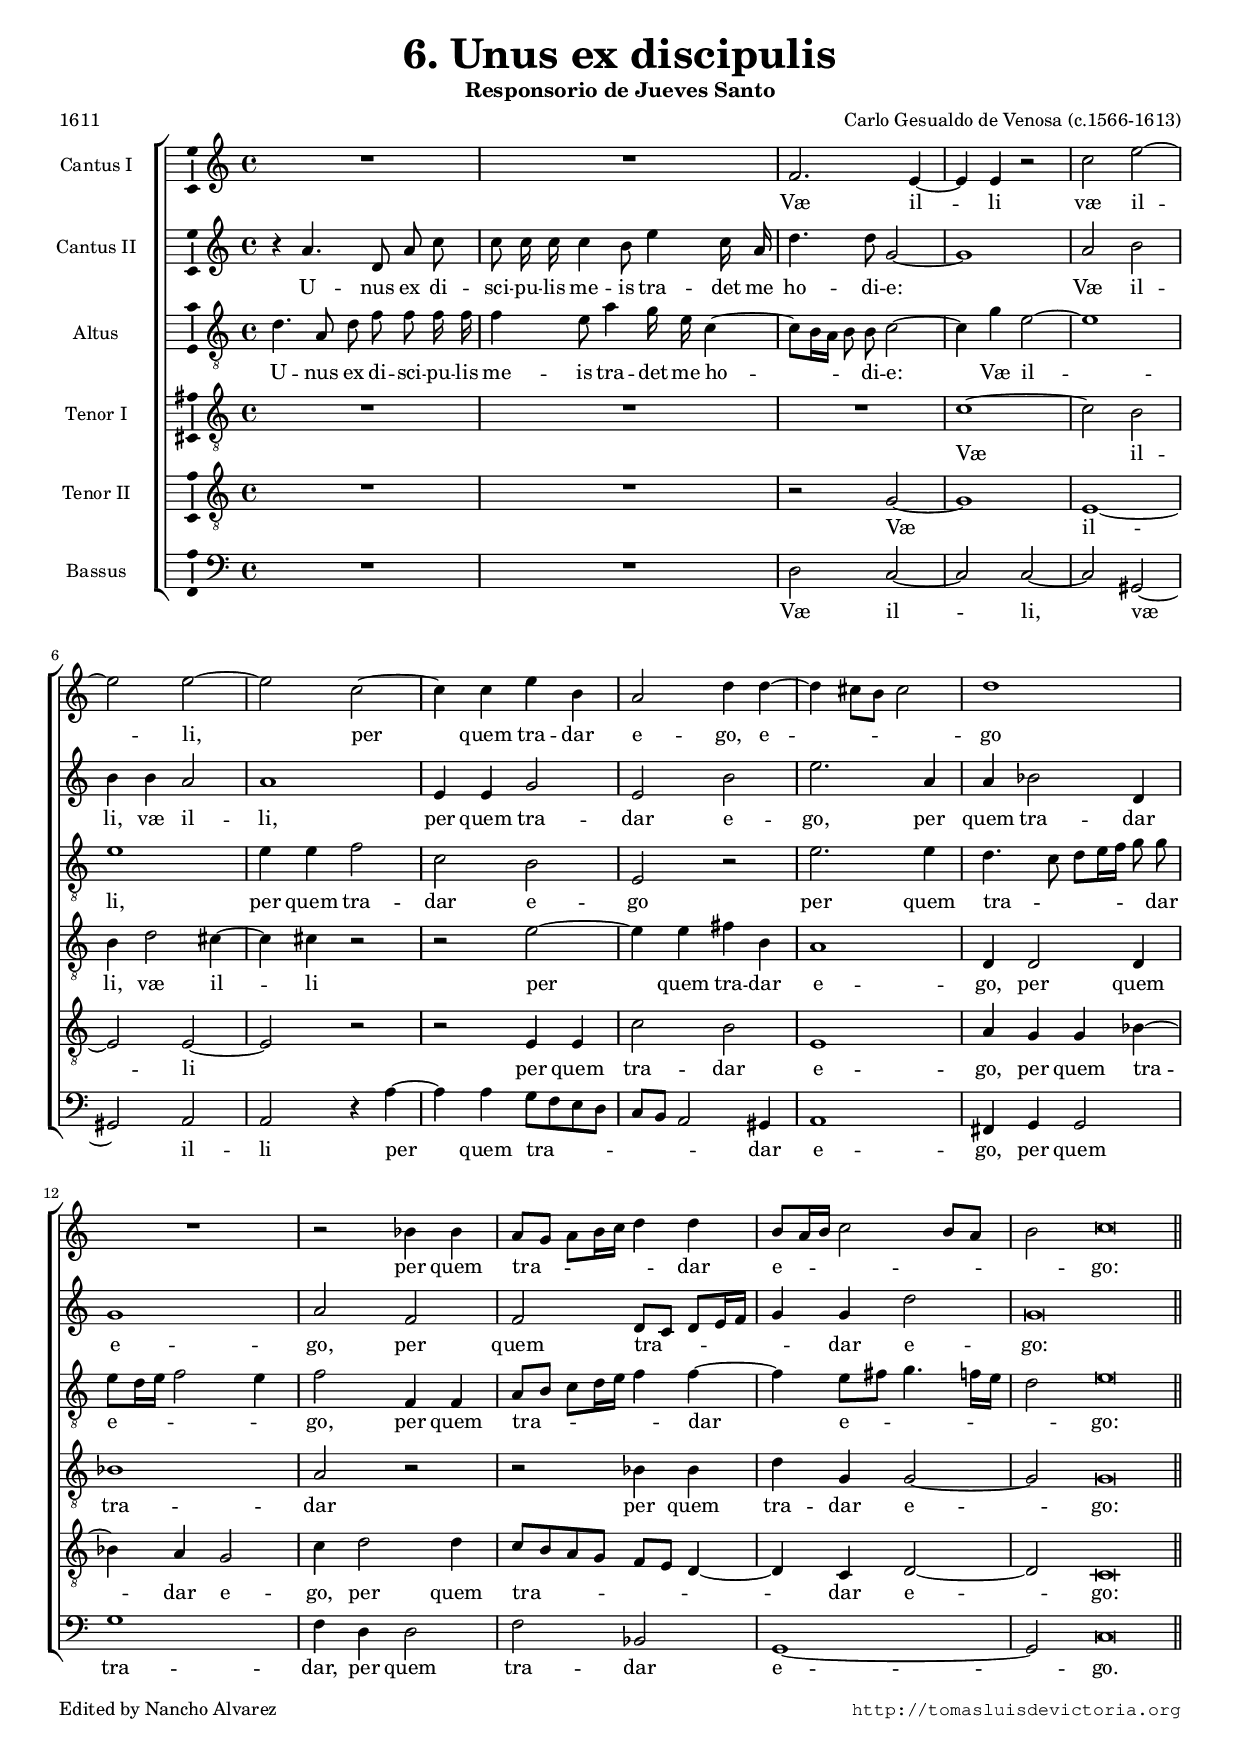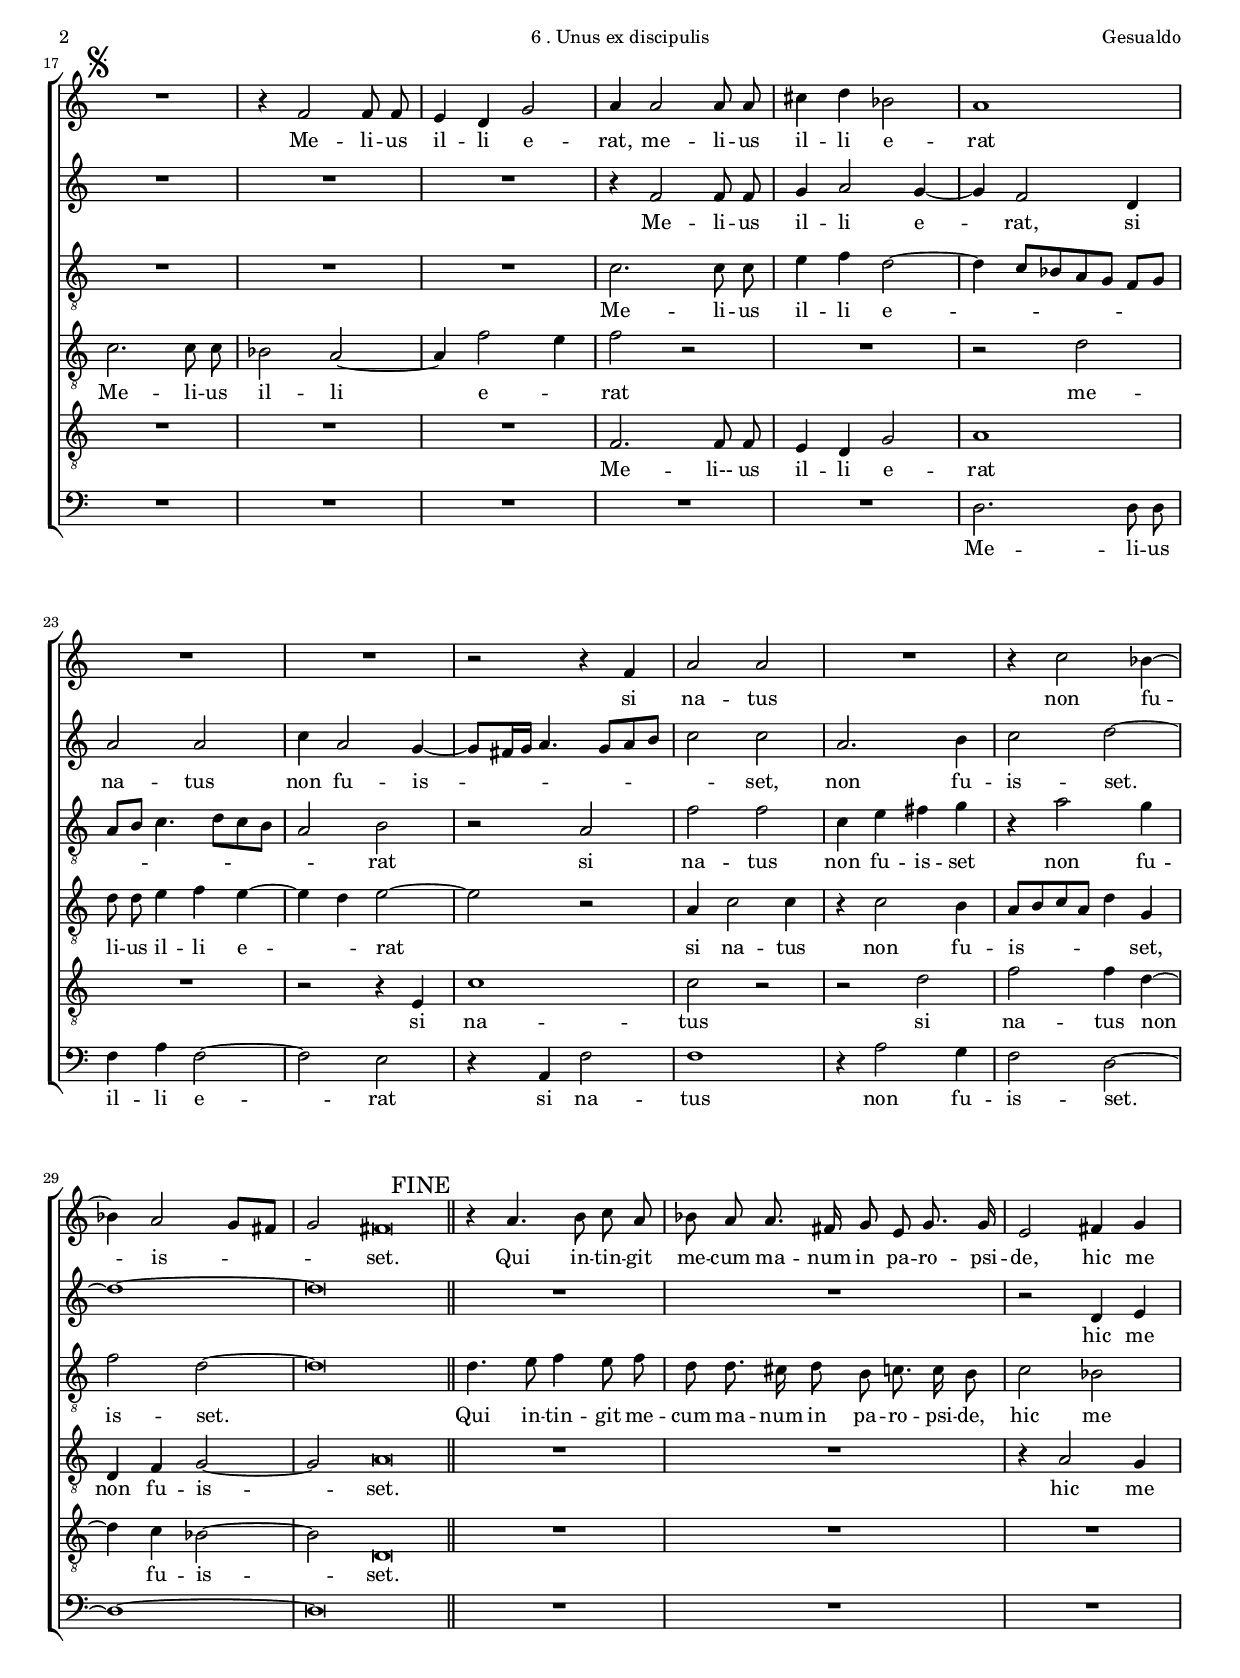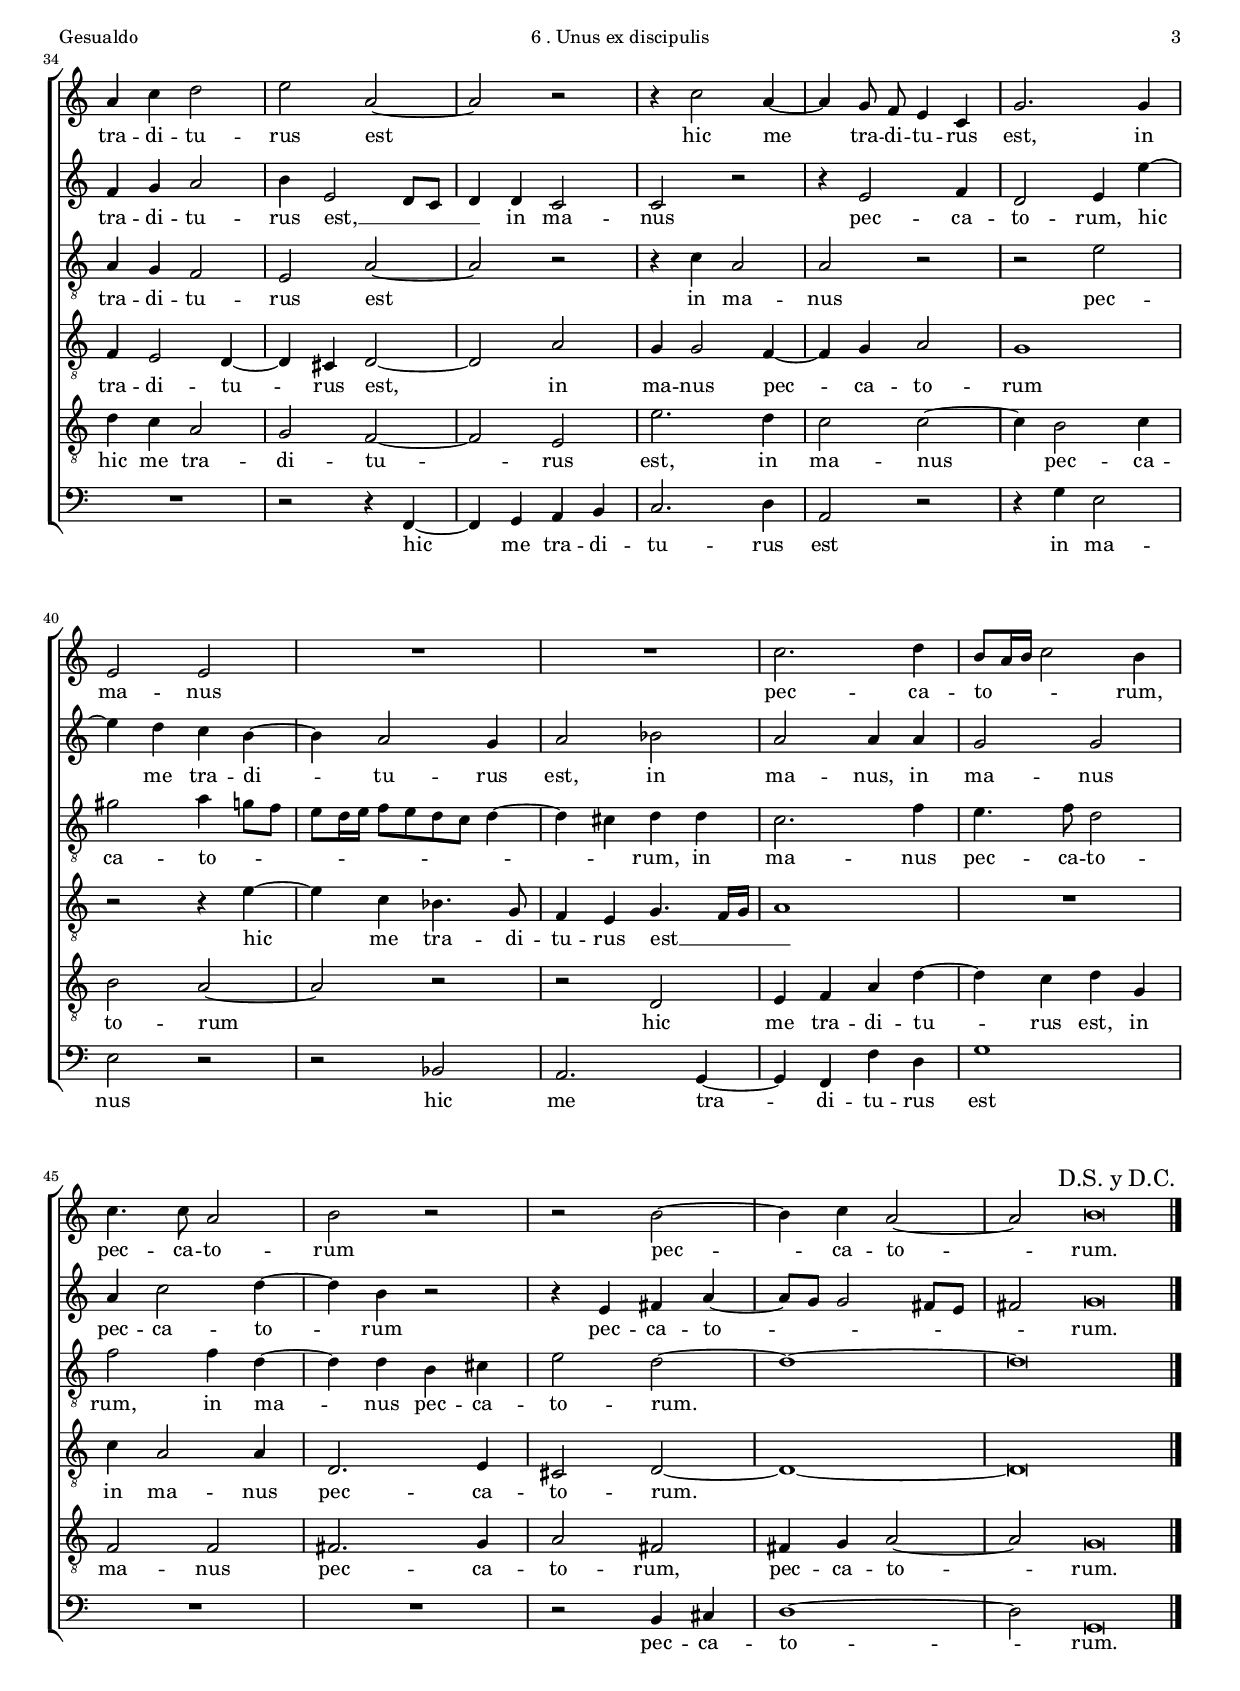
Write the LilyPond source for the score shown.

\version "2.18.0"

#(set-default-paper-size "a4")
#(set-global-staff-size 16.0)
#(ly:set-option 'point-and-click #f)
%mobile -s13.5 -i1.5

mtempo={\tempo 4 = 100}
mtempob={\tempo 4 = 50}
ss=\once \set suggestAccidentals = ##t

htitle="6 . Unus ex discipulis"
hcomposer="Gesualdo"

% AVE, Cuenca-Córdoba-Málaga
% a la vuelta de "La conquista de Jerusalén"

\header {
	title=\markup{\fontsize #3 "6. Unus ex discipulis"}
	subtitle=\markup {"Responsorio de Jueves Santo"}
	%subsubtitle=\markup{\null \vspace #2 }
	%composer=\markup{\right-column{ "Carlo Gesualdo de Venosa"  "(c.1566-1613)"}}
	composer=\markup{"Carlo Gesualdo de Venosa (c.1566-1613)"}
        pdfauthor=\composer
	poet="1611"
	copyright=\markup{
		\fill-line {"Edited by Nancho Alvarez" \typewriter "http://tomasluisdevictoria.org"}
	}
%	tagline=""
}


global={\key c \major \time 4/4 \skip 1*16 \bar "||" \break
				\skip 1*14 \bar "||" 
				%tablet \break
				\skip 1*19 \bar "|." }


cantus=\relative c'{
        R1*2
        f2. e4 ~
        e e r2
        c'2 e ~
        e e ~
        e c ~
        c4 c e b
        a2 d4 d ~
        d cis8 b cis2
        d1
        R1
        r2 bes4 bes
        a8[ g] a[ b16 c] d4 d
        b8 a16 b c2 b8 a
        b2 \mtempob c\breve*1/4
        \mark \markup { \musicglyph #"scripts.segno" }
	\mtempo
        R1
        r4 f,2 f8 \noBeam f
        e4 d g2
        a4 a2 a8 \noBeam a
        cis4 d bes2
        a1
        R1*2
        r2 r4 f
        a2 a
        R1
        r4 c2 bes4 ~
        bes4 a2 g8 fis
        g2 \mtempob fis\breve*1/4
        \override Score.RehearsalMark.self-alignment-X = #right
	\override Score.RehearsalMark.break-visibility = #'#(#t #t #f)
	\mark \markup{"FINE"}
	\mtempo
	\set Score.autoBeaming=##f
	r4 a4. b8 c a
	bes a a8. fis16 g8 e g8. g16
	e2 fis4 g
	\set Score.autoBeaming = ##t
	a4 c d2
	e2 a, ~
	a r
	r4 c2 a4 ~
	a4 g8 \noBeam f e4 c
	g'2. g4
	e2 e
	R1*2
	c'2. d4
	b8 a16 b c2 b4
	c4. c8 a2
	b2 r
	r b ~
	b4 c a2 ~
	a \mtempo b\breve*1/4
	\mark \markup{"D.S. y D.C."}
}

cantusdos=\relative c''{
	\set Score.autoBeaming = ##f
	r4 a4. d,8 a' c
	c c16 c c4 b8 e4 c16 a
	\set Score.autoBeaming = ##t
	d4. d8 g,2 ~
	g1
	a2 b
	b4 b a2
	a1
	e4 e g2
	e b'
	e2. a,4
	a4 bes2 d,4
	g1
	a2 f
	f d8[ c] d8[ e16 f]
	g4 g d'2
	g,\breve*1/2
	R1*3
	r4 f2 f8 \noBeam f
	g4 a2 g4 ~
	g f2 d4
	a'2 a
	c4 a2 g4 ~
	g8 fis16 g a4. g8 a b
	c2 c
	a2. b4
	c2 d ~
	d1 ~
	d\breve*1/2
	R1*2
	r2 d,4 e
	f4 g a2
	b4 e,2 d8 c
	d4 d c2
	c r
	r4 e2 f4
	d2 e4 e' ~
	e4 d c b ~
	b a2 g4
	a2 bes
	a2 a4 a
	g2 g
	a4 c2 d4 ~
	d b r2
	r4 e, fis a ~
	a8 g g2 fis8 e 
	fis2 g\breve*1/4
}

altus=\relative c'{
	d4. a8 d f f f16 f
	f4 e8 a4 g16 e c4 ~
	c8 b16 a b8 \noBeam b c2 ~
	c4 g' e2 ~
	e1
	e
	e4 e f2
	c b
	e,2 r
	e'2. e4
	d4. c8 d e16 f g8 \noBeam g
	e8 d16 e f2 e4
	f2 f,4 f
	a8[ b] c8[ d16 e] f4 f ~
	f e8 fis g4. f16 e
	d2 e\breve*1/4
	R1*3
	c2. c8 \noBeam c
	e4 f d2 ~
	d4 c8[ bes a g] f[ g]
	a b c4. d8 c b
	a2 b
	r2 a
	f'2 f
	c4 e fis g
	r4 a2 g4
	f2 d ~
	d\breve*1/2
	d4. e8 f4 e8 f
	d8 d8. cis16 d8 b c8. c16 b8
	c2 bes
	a4 g f2
	e a ~
	a r
	r4 c a2
	a r
	r e'
	gis2 a4 g8 f
	e8[ d16 e] f8[ e d c] d4 ~
	d cis d d
	c2. f4
	e4. f8 d2
	f2 f4 d ~
	d d b cis
	e2 d ~
	d1 ~
	d\breve*1/2
}

tenor=\relative c'{
	R1*3
	c1 ~
	c2 b
	b4 d2 cis4 ~
	cis cis r2
	r
	e2 ~
	e4 e fis b,
	a1
	d,4 d2 d4
	bes'1
	a2 r
	r bes4 bes
	d g, g2 ~
	g g\breve*1/4
	c2. c8 \noBeam c
	bes2 a ~
	a4 f'2 e4
	f2 r
	R1
	r2 d
	d8 \noBeam d e4 f e ~
	e d e2 ~
	e r
	a,4 c2 c4
	r4 c2 b4
	a8 b c a d4 g,
	d f g2 ~
	g a\breve*1/4
	R1*2
	r4 a2 g4
	f4 e2 d4 ~
	d4 cis d2 ~
	d a'
	g4 g2 f4 ~
	f g a2
	g1
	r2 r4 e'4 ~
	e c bes4. g8
	f4 e g4. f16 g
	a1
	R1
	c4 a2 a4
	d,2. e4
	cis2 d2 ~
	d1 ~
	d\breve*1/2
}

tenordos=\relative c'{
	R1*2
	r2 g ~
	g1 
	e1 ~
	e2 e ~
	e r
	r e4 e
	c'2 b
	e,1
	a4 g g bes ~
	bes a g2
	c4 d2 d4 
	c8 b a g f e d4 ~
	d c d2 ~
	d c\breve*1/4
	R1*3
	f2. f8 \noBeam f
	e4 d g2
	a1
	R1
	r2 r4 e
	c'1
	c2 r
	r d
	f f4 d ~
	d c bes2 ~
	bes d,\breve*1/4
	R1*3
	d'4 c a2
	g f ~
	f e
	e'2. d4
	c2 c ~
	c4 b2 c4
	b2 a ~
	a r
	r d,
	e4 f a d ~
	d c d g,
	f2 f
	fis2. g4
	a2 fis
	fis4 g a2 ~
	a g\breve*1/4
}

bassus=\relative c{
	R1*2
	d2 c ~
	c c ~
	c gis ~
	gis a
	a r4 a' ~
	a a g8 f e d
	c b a2 gis4
	a1
	fis4 g g2
	g'1
	f4 d d2
	f bes,
	g1 ~
	g2 c\breve*1/4
	R1*5
	d2. d8 \noBeam d
	f4 a f2 ~
	f e
	r4 a, f'2
	f1
	r4 a2 g4
	f2 d ~
	d1 ~
	d\breve*1/2
	R1*4
	r2 r4 f, ~
	f g a b
	c2. d4
	a2 r
	r4 g' e2
	e r
	r bes
	a2. g4 ~
	g f f' d
	g1
	R1*2
	r2 b,4 cis
	d1 ~
	d2 g,\breve*1/4
}


textocantus=\lyricmode{
Væ il -- li
væ il -- li,
per quem tra -- dar e -- go,
e -- _ _ _ go
per quem tra -- _ _ _ _ _ dar e -- _ _ _ _ _ _ go:
Me -- li -- us il -- li e -- rat,
me -- li -- us il -- li e -- rat
si na -- tus
non fu -- is -- _ _ _ set.
Qui in -- tin -- git me -- cum ma -- num
in pa -- ro -- psi -- de,
hic me tra -- di -- tu -- rus est
hic me tra -- di -- tu -- rus est,
in ma -- nus
pec -- ca -- to -- _ _ _ rum,
pec -- ca -- to -- rum
pec -- ca -- to -- rum.
}

textocantusdos=\lyricmode{
U -- nus ex di -- sci -- pu -- lis me -- is
tra -- det me ho -- di -- e:
Væ il -- li,
væ il -- li,
per quem tra -- dar e -- go,
per quem tra -- dar e -- go,
per quem tra -- _ _ _ _ _ dar e -- go:
Me -- li -- us il -- li e -- rat,
si na -- tus non fu -- is -- _ _ _ _ _ _ _ set,
non fu -- is -- set.
hic me tra -- di -- tu -- rus est, __ _ _ _ 
in ma -- nus
pec -- ca -- to -- rum,
hic me tra -- di -- tu -- rus est,
in ma -- nus,
in ma -- nus pec -- ca -- to -- rum
pec -- ca -- to -- _ _ _ _ _ rum.
}

textoaltus=\lyricmode{
U -- nus ex di -- sci -- pu -- lis me -- is
tra -- det me ho -- _ _ _ di -- e:
Væ il -- li,
per quem tra -- dar e -- go
per quem tra -- _ _ _ _ _ dar e -- _ _ _ _ go,
per quem tra -- _ _ _ _ _ dar e -- _ _ _ _ _ go:
Me -- li -- us il -- li e -- _ _ _ _ _ _ _ _ _ _ _ _ _ rat
si na -- tus non fu -- is -- set
non fu -- is -- set.
Qui in -- tin -- git me -- cum ma -- num in pa -- ro -- psi -- de,
hic me tra -- di -- tu -- rus est
in ma -- nus
pec -- ca -- to -- _ _ _ _ _ _ _ _ _ _ _ rum,
in ma -- nus pec -- ca -- to -- rum,
in ma -- nus pec -- ca -- to -- rum.
}

textotenor=\lyricmode{
Væ il -- li,
væ il -- li
per quem tra -- dar e -- go,
per quem tra -- dar
per quem tra -- dar e -- go:
Me -- li -- us il -- li e -- _ rat
me -- li -- us il -- li e -- _ rat
si na -- tus non fu -- is -- _ _ _ _ set,
non fu -- is -- set.
hic me tra -- di -- tu -- rus est,
in ma -- nus pec -- ca -- to -- rum
hic me tra -- di -- tu -- rus est __ _ _ _ 
in ma -- nus pec -- ca -- to -- rum.
}

textotenordos=\lyricmode{
Væ il -- li
per quem tra -- dar e -- go,
per quem tra -- dar e -- go,
per quem tra -- _ _ _ _ _ _ dar e -- go:
Me -- li-- us il -- li e -- rat
si na -- tus
si na -- tus non fu -- is -- set.
hic me tra -- di -- tu -- rus est,
in ma -- nus pec -- ca -- to -- rum
hic me tra -- di -- tu -- rus est,
in ma -- nus pec -- ca -- to -- rum,
pec -- ca -- to -- rum.
}

textobassus=\lyricmode{
Væ il -- li,
væ il -- li
per quem tra -- _ _ _ _ _ _ dar e -- go,
per quem tra -- dar,
per quem tra -- dar e -- go.
Me -- li -- us il -- li e -- rat
si na -- tus non fu -- is -- set.
hic me tra -- di -- tu -- rus est
in ma -- nus
hic me tra -- di -- tu -- rus est
pec -- ca -- to -- rum.
}



\score {
\new ChoirStaff<<

	\new Staff <<\global
	\new Voice="v1" {
		\set Staff.instrumentName="Cantus I " 
		\clef "treble"
		\cantus }
	\new Lyrics \lyricsto "v1" {\textocantus }
	>>

	\new Staff <<\global
	\new Voice="v5" {
		\set Staff.instrumentName="Cantus II " 
		\clef "treble"
		\cantusdos }
	\new Lyrics \lyricsto "v5" {\textocantusdos }
	>>

	
	\new Staff << \global
	\new Voice="v2" {
		\set Staff.instrumentName="Altus "
		\clef "G_8" 
		\altus}
	\new Lyrics \lyricsto "v2" {\textoaltus }
	>>

	
	\new Staff <<\global
	\new Voice="v3" {
		\set Staff.instrumentName="Tenor I "
		\clef "G_8"
		\tenor }
	\new Lyrics \lyricsto "v3" {\textotenor }
	>>
	
	
	\new Staff <<\global
	\new Voice="v6" {
		\set Staff.instrumentName="Tenor II "
		\clef "G_8"
		\tenordos }
	\new Lyrics \lyricsto "v6" {\textotenordos }
	>>
	

	\new Staff <<\global
	\new Voice="v4" {
		\set Staff.instrumentName="Bassus "
		\clef "bass" 
		\bassus }
	\new Lyrics \lyricsto "v4" {\textobassus}
	>>
	
>>

\layout{ 
	\context {\Lyrics 
		\override VerticalAxisGroup.staff-affinity = #UP
		\override VerticalAxisGroup.nonstaff-relatedstaff-spacing =
			#'((basic-distance . 0) (minimum-distance . 0) (padding . .5))
		\override LyricText.font-size = #1.2
		\override LyricHyphen.minimum-distance = #0.5
	}
	\context {\Score 
		tempoHideNote = ##t
		\override BarNumber.padding = #2 
	}
	\context {\Voice 
		%melismaBusyProperties = #'()
		%autoBeaming = ##f
	}
	\context {\Staff 
                %\RemoveEmptyStaves
                %\override VerticalAxisGroup.remove-first = ##t
		\override VerticalAxisGroup.staff-staff-spacing =
			#'((basic-distance . 10) (minimum-distance . 0) (padding . 1))
		\consists Ambitus_engraver 
		\override LigatureBracket.padding = #1
	}
}

%\midi { \mtempo }

}


\paper{
	evenHeaderMarkup=\markup  \fill-line { \fromproperty #'page:page-number-string \htitle \hcomposer }
	oddHeaderMarkup= \markup  \fill-line { \on-the-fly #not-first-page \hcomposer \on-the-fly #not-first-page \htitle \on-the-fly #not-first-page \fromproperty #'page:page-number-string }
	%system-count=20
	%page-count = 3
	systems-per-page = 3
	ragged-last-bottom = ##f
	indent=1.8\cm
	system-system-spacing =
	#'((basic-distance . 20) (minimum-distance . 0) (padding . 4))
	top-system-spacing = % header
	#'((basic-distance . 9) (minimum-distance . 0) (padding . 0))
	last-bottom-spacing = % footer
	#'((basic-distance . 14) (minimum-distance . 0) (padding . 0))
	%markup-system-spacing.padding = #1.5
}
